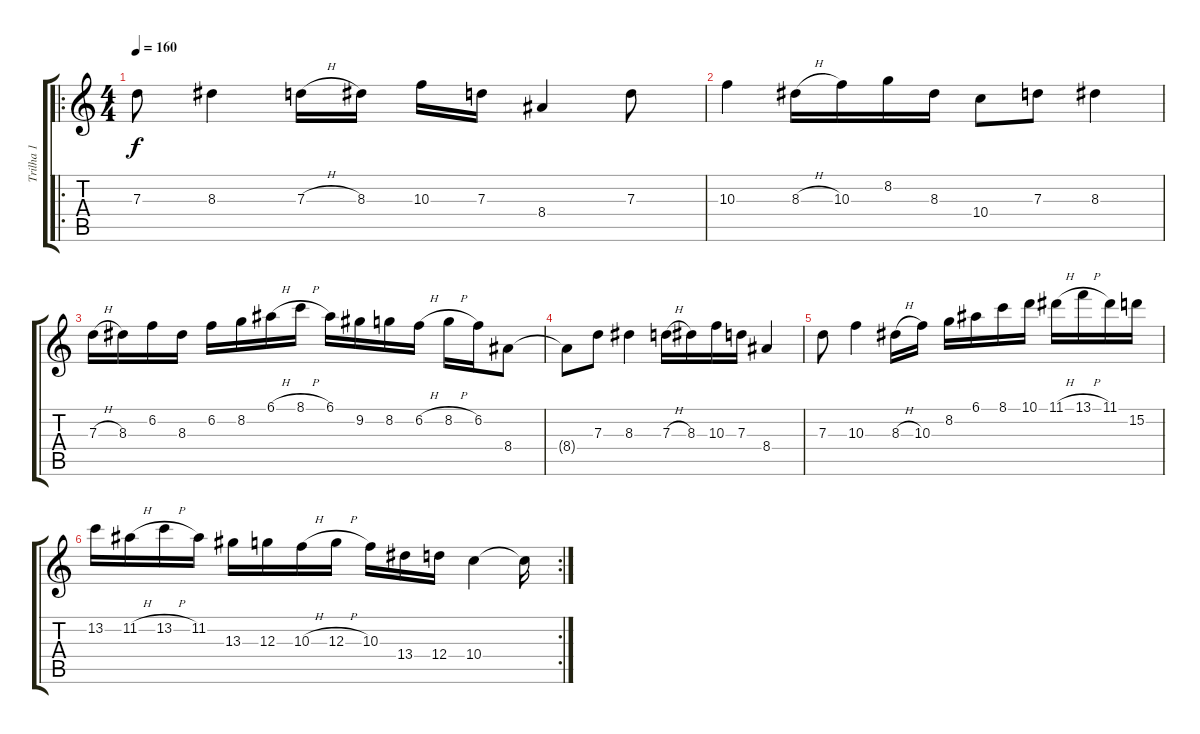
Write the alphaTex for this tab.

\track ("Trilha 1" "Trilha 1") {instrument distortionguitar}
\staff {score tabs}
\tuning (E4 B3 G3 D3 A2 E2) {hide}
\ro
\ts (4 4)
\tempo 160
\clef g2
\ks c
7.3.8{dy f instrument distortionguitar} 8.3.4 7.3{h}.16 8.3.16 10.3.16 7.3.16 8.4.4 7.3.8 |
10.3.4 8.3{h}.16 10.3.16 8.2.16 8.3.16 10.4.8 7.3.8 8.3.4 |
7.3{h}.16 8.3.16 6.2.16 8.3.16 6.2.16 8.2.16 6.1{h}.16 8.1{h}.16 6.1.16 9.2.16 8.2.16 6.2{h}.16 8.2{h}.16 6.2.16 8.4.8 |
8.4{t}.8 7.3.8 8.3.4 7.3{h}.16 8.3.16 10.3.16 7.3.16 8.4.4 |
7.3.8 10.3.4 8.3{h}.16 10.3.16 8.2.16 6.1.16 8.1.16 10.1.16 11.1{h}.16 13.1{h}.16 11.1.16 15.2.16 |
\rc 2
13.2.16 11.2{h}.16 13.2{h}.16 11.2.16 13.3.16 12.3.16 10.3{h}.16 12.3{h}.16 10.3.16 13.4.16 12.4.16 10.4.4 10.4{t}.16
